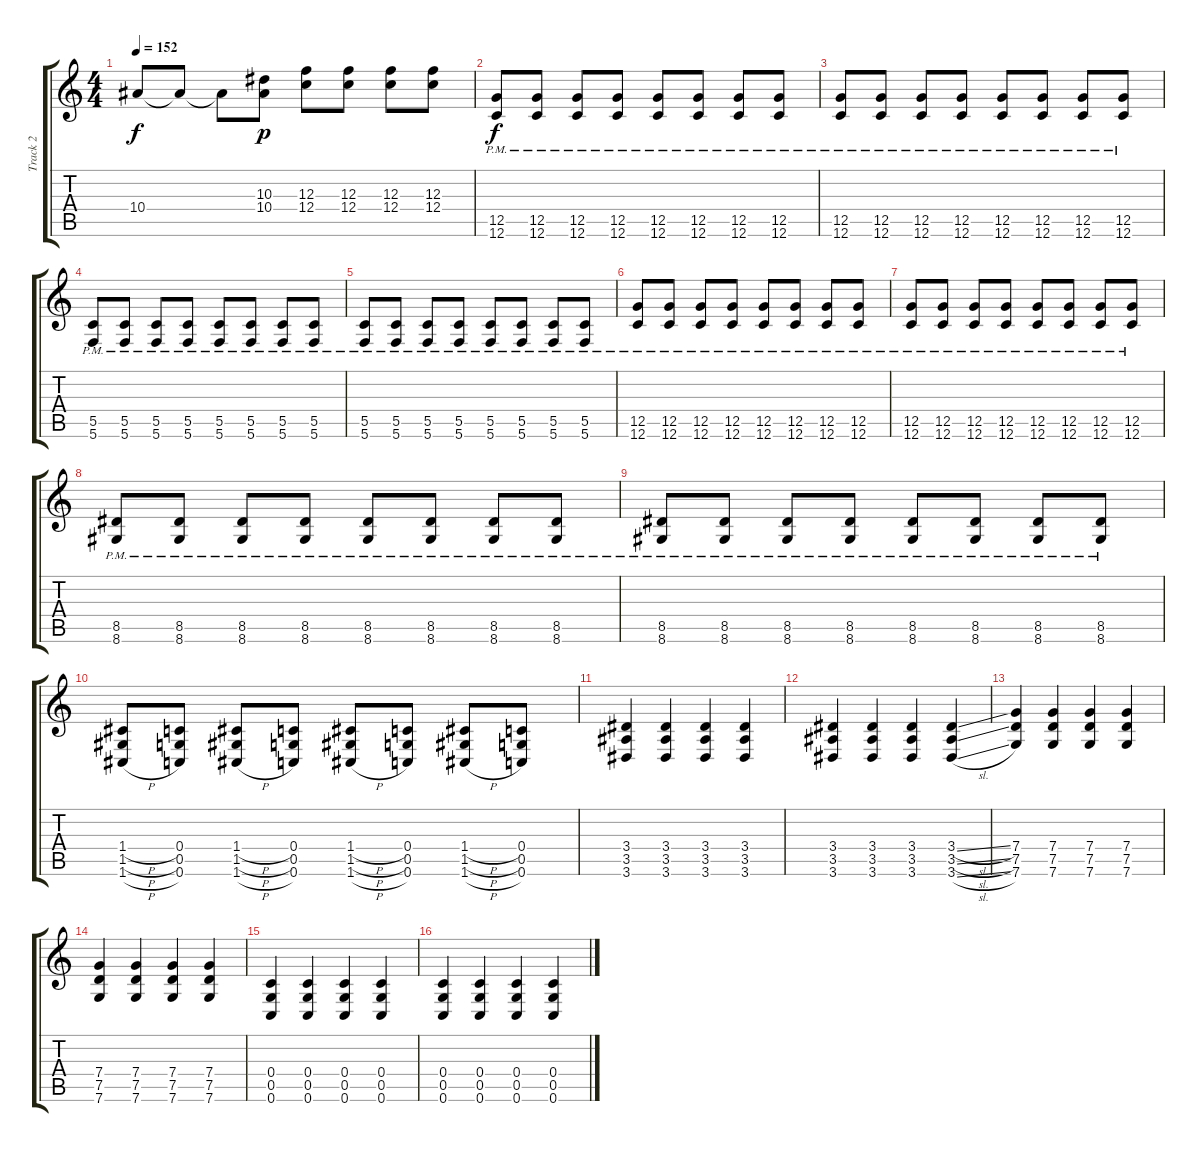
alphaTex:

\track ("Track 2" "Track 2") {instrument electricguitarclean}
\staff {score tabs}
\tuning (D4 A3 F3 C3 G2 C2) {hide}
\ts (4 4)
\tempo 152
\clef g2
\ks c
10.4{t}.8{dy f} 10.4{t}.8 10.4{t}.8 (10.3 10.4).8{dy p} (12.3 12.4).8 (12.3 12.4).8 (12.3 12.4).8 (12.3 12.4).8 |
(12.5{pm} 12.6{pm}).8{dy f instrument distortionguitar} (12.5{pm} 12.6{pm}).8 (12.5{pm} 12.6{pm}).8 (12.5{pm} 12.6{pm}).8 (12.5{pm} 12.6{pm}).8 (12.5{pm} 12.6{pm}).8 (12.5{pm} 12.6{pm}).8 (12.5{pm} 12.6{pm}).8 |
(12.5{pm} 12.6{pm}).8 (12.5{pm} 12.6{pm}).8 (12.5{pm} 12.6{pm}).8 (12.5{pm} 12.6{pm}).8 (12.5{pm} 12.6{pm}).8 (12.5{pm} 12.6{pm}).8 (12.5{pm} 12.6{pm}).8 (12.5{pm} 12.6{pm}).8 |
(5.5{pm} 5.6{pm}).8 (5.5{pm} 5.6{pm}).8 (5.5{pm} 5.6{pm}).8 (5.5{pm} 5.6{pm}).8 (5.5{pm} 5.6{pm}).8 (5.5{pm} 5.6{pm}).8 (5.5{pm} 5.6{pm}).8 (5.5{pm} 5.6{pm}).8 |
(5.5{pm} 5.6{pm}).8 (5.5{pm} 5.6{pm}).8 (5.5{pm} 5.6{pm}).8 (5.5{pm} 5.6{pm}).8 (5.5{pm} 5.6{pm}).8 (5.5{pm} 5.6{pm}).8 (5.5{pm} 5.6{pm}).8 (5.5{pm} 5.6{pm}).8 |
(12.5{pm} 12.6{pm}).8 (12.5{pm} 12.6{pm}).8 (12.5{pm} 12.6{pm}).8 (12.5{pm} 12.6{pm}).8 (12.5{pm} 12.6{pm}).8 (12.5{pm} 12.6{pm}).8 (12.5{pm} 12.6{pm}).8 (12.5{pm} 12.6{pm}).8 |
(12.5{pm} 12.6{pm}).8 (12.5{pm} 12.6{pm}).8 (12.5{pm} 12.6{pm}).8 (12.5{pm} 12.6{pm}).8 (12.5{pm} 12.6{pm}).8 (12.5{pm} 12.6{pm}).8 (12.5{pm} 12.6{pm}).8 (12.5{pm} 12.6{pm}).8 |
(8.5{pm} 8.6{pm}).8 (8.5{pm} 8.6{pm}).8 (8.5{pm} 8.6{pm}).8 (8.5{pm} 8.6{pm}).8 (8.5{pm} 8.6{pm}).8 (8.5{pm} 8.6{pm}).8 (8.5{pm} 8.6{pm}).8 (8.5{pm} 8.6{pm}).8 |
(8.5{pm} 8.6{pm}).8 (8.5{pm} 8.6{pm}).8 (8.5{pm} 8.6{pm}).8 (8.5{pm} 8.6{pm}).8 (8.5{pm} 8.6{pm}).8 (8.5{pm} 8.6{pm}).8 (8.5{pm} 8.6{pm}).8 (8.5{pm} 8.6{pm}).8 |
(1.4{h} 1.5{h} 1.6{h}).8 (0.4 0.5 0.6).8 (1.4{h} 1.5{h} 1.6{h}).8 (0.4 0.5 0.6).8 (1.4{h} 1.5{h} 1.6{h}).8 (0.4 0.5 0.6).8 (1.4{h} 1.5{h} 1.6{h}).8 (0.4 0.5 0.6).8 |
(3.4 3.5 3.6).4 (3.4 3.5 3.6).4 (3.4 3.5 3.6).4 (3.4 3.5 3.6).4 |
(3.4 3.5 3.6).4 (3.4 3.5 3.6).4 (3.4 3.5 3.6).4 (3.4{sl} 3.5{sl} 3.6{sl}).4 |
(7.4 7.5 7.6).4 (7.4 7.5 7.6).4 (7.4 7.5 7.6).4 (7.4 7.5 7.6).4 |
(7.4 7.5 7.6).4 (7.4 7.5 7.6).4 (7.4 7.5 7.6).4 (7.4 7.5 7.6).4 |
(0.4 0.5 0.6).4 (0.4 0.5 0.6).4 (0.4 0.5 0.6).4 (0.4 0.5 0.6).4 |
(0.4 0.5 0.6).4 (0.4 0.5 0.6).4 (0.4 0.5 0.6).4 (0.4 0.5 0.6).4
